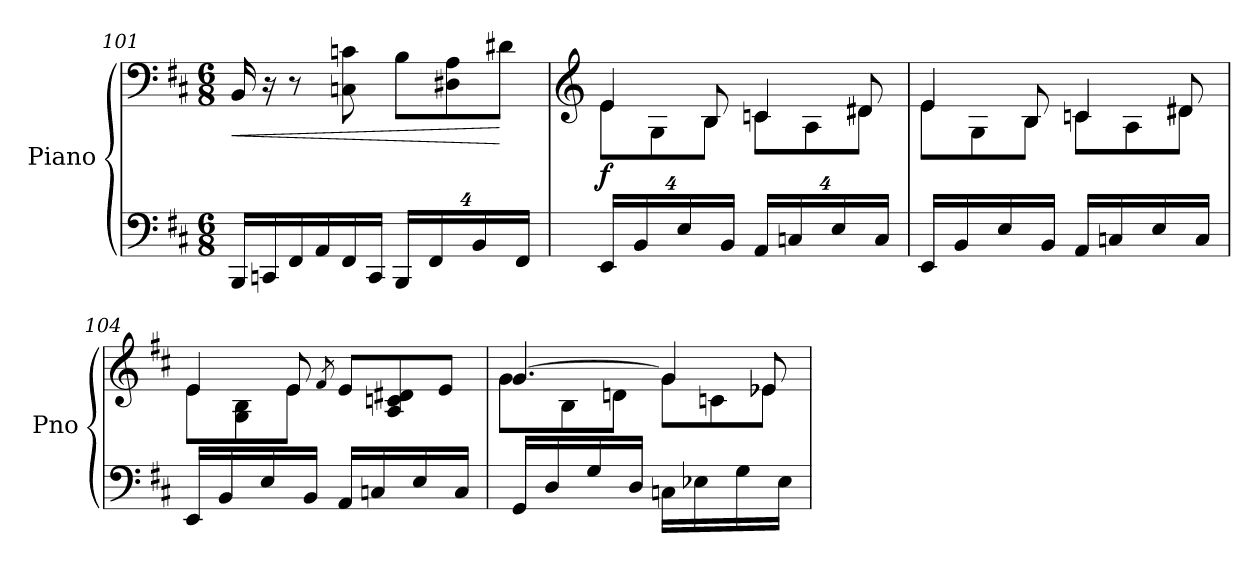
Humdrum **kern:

**kern	**kern	**dynam
*part1	*part1	*part1
*staff2	*staff1	*staff1/2
*I"Piano	*	*
*I'Pno	*	*
*clefF4	*clefF4	*
*k[f#c#]	*k[f#c#]	*
*M6/8	*M6/8	*
=101	=101	=101
!	!	!LO:HP:b
16BBB/LL	16BB/	<
16CCn/	16r	.
16FF#/	8r	.
16AA/	.	.
16FF#/	8Cn\ 8cn\	.
16CC/JJ	.	.
*Xbrackettup	*	*
32%3BBB/L	8B\L	.
32%3FF#/	.	.
.	8D#X\ 8A\	.
32%3BB/	.	.
.	8d#X\J	[
32%3FF#/J	.	.
!!LO:LB:g=z
=102	=102	=102
*	*clefG2	*
*	*^	*
!	!	!	!LO:DY:b
32%3EE/L	4e/	8e\L	f
32%3BB/	.	.	.
.	.	8G\	.
32%3E/	.	.	.
.	8B/	8B\J	.
32%3BB/J	.	.	.
32%3AA/L	4cn/	8c\L	.
32%3Cn/	.	.	.
.	.	8A\	.
32%3E/	.	.	.
.	8d#X/	8d#\J	.
32%3C/J	.	.	.
!!LO:LB:g=z	!!
=103	=103	=103	=103
*Xtuplet	*	*	*
32%3EE/L	4e/	8e\L	.
32%3BB/	.	.	.
.	.	8G\	.
32%3E/	.	.	.
.	8B/	8B\J	.
32%3BB/J	.	.	.
32%3AA/L	4cn/	8c\L	.
32%3Cn/	.	.	.
.	.	8A\	.
32%3E/	.	.	.
.	8d#X/	8d#\J	.
32%3C/J	.	.	.
=104	=104	=104	=104
32%3EE/L	4e/	8e\L	.
32%3BB/	.	.	.
.	.	8G\ 8B\	.
32%3E/	.	.	.
.	8e/	8e\J	.
32%3BB/J	.	.	.
.	8qf#/	.	.
32%3AA/L	8e/L	4.ryy	.
32%3Cn/	.	.	.
.	8A/ 8cn/ 8d#X/	.	.
32%3E/	.	.	.
.	8e/J	.	.
32%3C/J	.	.	.
=105	=105	=105	=105
32%3GG/L	[4.g/	8g\L	.
32%3D/	.	.	.
.	.	8B\	.
32%3G/	.	.	.
.	.	8dn\J	.
32%3D/J	.	.	.
32%3Cn\L	4g/]	8g\L	.
32%3E-X\	.	.	.
.	.	8cn\	.
32%3G\	.	.	.
.	8e-X/	8e-\J	.
32%3E-\J	.	.	.
*	*v	*v	*
=	=	=
*-	*-	*-
